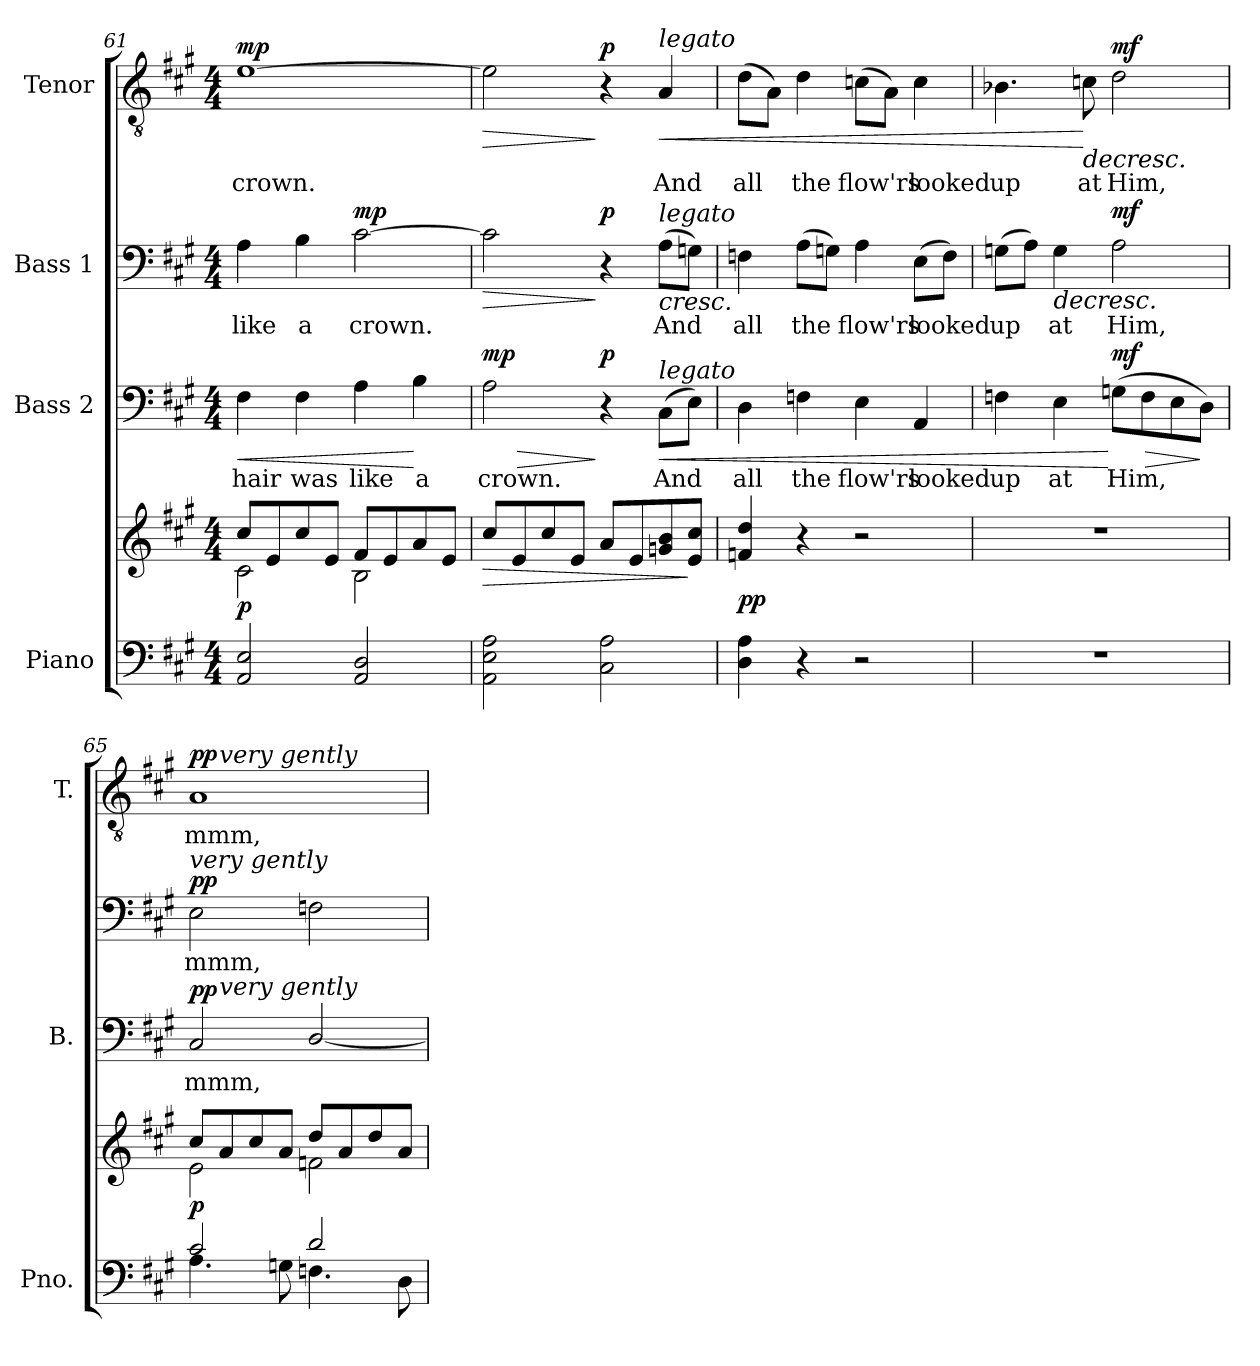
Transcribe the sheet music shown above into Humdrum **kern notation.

**kern	**kern	**dynam	**kern	**text	**dynam	**kern	**text	**dynam	**kern	**text	**dynam
*part4	*part4	*part4	*part3	*part3	*part3	*part2	*part2	*part2	*part1	*part1	*part1
*staff5	*staff4	*staff4/5	*staff3	*staff3	*staff3	*staff2	*staff2	*staff2	*staff1	*staff1	*staff1
*I"Piano	*	*	*I"Bass 2	*	*	*I"Bass 1	*	*	*I"Tenor	*	*
*I'Pno.	*	*	*I'B.	*	*	*	*	*	*I'T.	*	*
*clefF4	*clefG2	*	*clefF4	*	*	*clefF4	*	*	*clefGv2	*	*
*	*	*	*	*	*	*	*	*	*ITrd7c12	*	*
*k[f#c#g#]	*k[f#c#g#]	*	*k[f#c#g#]	*	*	*k[f#c#g#]	*	*	*k[f#c#g#]	*	*
*A:	*A:	*	*A:	*	*	*A:	*	*	*A:	*	*
*M4/4	*M4/4	*	*M4/4	*	*	*M4/4	*	*	*M4/4	*	*
=61	=61	=61	=61	=61	=61	=61	=61	=61	=61	=61	=61
*	*^	*	*	*	*	*	*	*	*	*	*
!	!	!	!	!	!LO:LY:b:color=#000000	!LO:HP:b	!	!	!	!	!	!
!	!	!	!	!	!	!	!	!LO:LY:b:color=#000000	!	!	!	!
!	!	!	!	!	!	!	!	!	!	!	!LO:LY:b:color=#000000	!
2AAi/ 2Ei	8cc#i/L	2c#i\	p	4F#i\	hair	<	4Ai\	like	.	[1Ei	crown.	mp
.	8ei/	.	.	.	.	.	.	.	.	.	.	.
!	!	!	!	!	!LO:LY:b:color=#000000	!	!	!	!	!	!	!
!	!	!	!	!	!	!	!	!LO:LY:b:color=#000000	!	!	!	!
.	8cc#i/	.	.	4F#i\	was	.	4Bi\	a	.	.	.	.
.	8ei/J	.	.	.	.	.	.	.	.	.	.	.
!	!	!	!	!	!LO:LY:b:color=#000000	!	!	!	!	!	!	!
!	!	!	!	!	!	!	!	!LO:LY:b:color=#000000	!	!	!	!
2AAi/ 2Di	8f#i/L	2Bi\	.	4Ai\	like	.	[2c#i\	crown.	mp	.	.	.
.	8ei/	.	.	.	.	.	.	.	.	.	.	.
!	!	!	!	!	!LO:LY:b:color=#000000	!	!	!	!	!	!	!
.	8ai/	.	.	4Bi\	a	[	.	.	.	.	.	.
.	8ei/J	.	.	.	.	.	.	.	.	.	.	.
*	*v	*v	*	*	*	*	*	*	*	*	*	*
=62	=62	=62	=62	=62	=62	=62	=62	=62	=62	=62	=62
!	!	!LO:HP:b	!	!	!	!	!	!	!	!	!
!	!	!	!	!LO:LY:b:color=#000000	!LO:HP:b	!	!	!LO:HP:b	!	!	!LO:HP:b
2AAi\ 2Ei 2Ai	8cc#i/L	>	2Ai\	crown.	> mp	2c#i\]	.	>	2Ei\]	.	>
.	8ei/	.	.	.	.	.	.	.	.	.	.
.	8cc#i/	.	.	.	.	.	.	.	.	.	.
.	8ei/J	.	.	.	.	.	.	.	.	.	.
2C#i\ 2Ai	8ai/L	.	4r	.	] p	4r	.	] p	4r	.	] p
.	8ei/	.	.	.	.	.	.	.	.	.	.
!	!	!	!	!LO:LY:b:color=#000000	!LO:HP:b	!	!	!	!	!	!
!	!	!	!	!	!	!	!LO:LY:b:color=#000000	!LO:HP:b	!	!	!
!	!	!	!	!	!	!	!	!	!LO:TX:a:i:t=legato	!	!
!	!	!	!	!	!	!LO:TX:a:i:t=legato	!	!	!	!	!
!	!	!	!LO:TX:a:i:t=legato	!	!	!	!	!	!	!	!
!	!	!	!	!	!	!	!	!	!	!LO:LY:b:color=#000000	!LO:HP:b
.	8gni/ 8bi	.	(8C#i\L	And	<	(8Ai\L	And	<	4AAi/	And	<
.	8ei/ 8cc#iJ	]	8Ei\J)	.	.	8Gni\J)	.	.	.	.	.
=63	=63	=63	=63	=63	=63	=63	=63	=63	=63	=63	=63
!	!	!	!	!LO:LY:b:color=#000000	!	!	!	!	!	!	!
!	!	!	!	!	!	!	!LO:LY:b:color=#000000	!	!	!	!
!	!	!	!	!	!	!	!	!	!	!LO:LY:b:color=#000000	!
4Di\ 4Ai	4fni/ 4ddi	pp	4Di\	all	.	4Fni\	all	.	(8Di\L	all	.
.	.	.	.	.	.	.	.	.	8AAi\J)	.	.
!	!	!	!	!LO:LY:b:color=#000000	!	!	!	!	!	!	!
!	!	!	!	!	!	!	!LO:LY:b:color=#000000	!	!	!	!
!	!	!	!	!	!	!	!	!	!	!LO:LY:b:color=#000000	!
4r	4r	.	4Fni\	the	.	(8Ai\L	the	.	4Di\	the	.
.	.	.	.	.	.	8Gni\J)	.	.	.	.	.
!	!	!	!	!LO:LY:b:color=#000000	!	!	!	!	!	!	!
!	!	!	!	!	!	!	!LO:LY:b:color=#000000	!	!	!	!
!	!	!	!	!	!	!	!	!	!	!LO:LY:b:color=#000000	!
2r	2r	.	4Ei\	flow'rs	.	4Ai\	flow'rs	.	(8Cni\L	flow'rs	.
.	.	.	.	.	.	.	.	.	8AAi\J)	.	.
!	!	!	!	!LO:LY:b:color=#000000	!	!	!	!	!	!	!
!	!	!	!	!	!	!	!LO:LY:b:color=#000000	!	!	!	!
!	!	!	!	!	!	!	!	!	!	!LO:LY:b:color=#000000	!
.	.	.	4AAi/	looked	.	(8Ei\L	looked	.	4Ci\	looked	.
.	.	.	.	.	.	8Fi\J)	.	.	.	.	.
=64	=64	=64	=64	=64	=64	=64	=64	=64	=64	=64	=64
!	!	!	!	!LO:LY:b:color=#000000	!	!	!	!	!	!	!
!	!	!	!	!	!	!	!LO:LY:b:color=#000000	!	!	!	!
!	!	!	!	!	!	!	!	!	!	!LO:LY:b:color=#000000	!
1r	1r	.	4Fni\	up	.	(8Gni\L	up	.	4.BB-Xi\	up	.
.	.	.	.	.	.	8Ai\J)	.	.	.	.	.
!	!	!	!	!LO:LY:b:color=#000000	!	!	!	!	!	!	!
!	!	!	!	!	!	!	!LO:LY:b:color=#000000	!LO:HP:b	!	!	!
.	.	.	4Ei\	at	.	4Gi\	at	>	.	.	.
!	!	!	!	!	!	!	!	!	!	!LO:LY:b:color=#000000	!LO:HP:n=1:b
.	.	.	.	.	.	.	.	.	8Cni\	at	[ >
!	!	!	!	!LO:LY:b:color=#000000	!LO:HP:n=1:b	!	!	!	!	!	!
!	!	!	!	!	!	!	!LO:LY:b:color=#000000	!	!	!	!
!	!	!	!	!	!	!	!	!	!	!LO:LY:b:color=#000000	!
.	.	.	(8Gni\L	Him,	[ > mf	2Ai\	Him,	[ mf	2Di\	Him,	mf
.	.	.	8Fi\	.	.	.	.	.	.	.	.
.	.	.	8Ei\	.	.	.	.	.	.	.	.
.	.	.	8Di\J)	.	]	.	.	.	.	.	.
.	.	.	.	.	.	.	.	]	.	.	]
!!LO:PB:g=z
=65	=65	=65	=65	=65	=65	=65	=65	=65	=65	=65	=65
*^	*^	*	*	*	*	*	*	*	*	*	*
!	!	!	!	!	!	!LO:LY:b:color=#000000	!	!	!	!	!	!	!
!	!	!	!	!	!	!	!	!	!LO:LY:b:color=#000000	!	!	!	!
!	!	!	!	!	!	!	!	!LO:TX:a:i:t=very gently	!	!	!	!	!
!	!	!	!	!	!	!	!	!	!	!	!	!LO:LY:b:color=#000000	!
*	*	*	*	*	*^	*	*	*	*	*	*^	*	*
2c#i/	4.Ai\	8cc#i/L	2ei\	p	2C#i/	8ryy	mmm,	pp	2Ei\	mmm,	pp	1AAi	8ryy	mmm,	pp
!	!	!	!	!	!	!	!	!	!	!	!	!	!LO:TX:a:i:t=very gently	!	!
!	!	!	!	!	!	!LO:TX:a:i:t=very gently	!	!	!	!	!	!	!	!	!
.	.	8ai/	.	.	.	2..ryy	.	.	.	.	.	.	2..ryy	.	.
.	.	8cc#i/	.	.	.	.	.	.	.	.	.	.	.	.	.
.	8Gni\	8ai/J	.	.	.	.	.	.	.	.	.	.	.	.	.
2di/	4.Fni\	8ddi/L	2fni\	.	[2Di/	.	.	.	2Fni\	.	.	.	.	.	.
.	.	8ai/	.	.	.	.	.	.	.	.	.	.	.	.	.
.	.	8ddi/	.	.	.	.	.	.	.	.	.	.	.	.	.
.	8Di\	8ai/J	.	.	.	.	.	.	.	.	.	.	.	.	.
*v	*v	*	*	*	*v	*v	*	*	*	*	*	*v	*v	*	*
*	*v	*v	*	*	*	*	*	*	*	*	*	*
=	=	=	=	=	=	=	=	=	=	=	=
*-	*-	*-	*-	*-	*-	*-	*-	*-	*-	*-	*-
